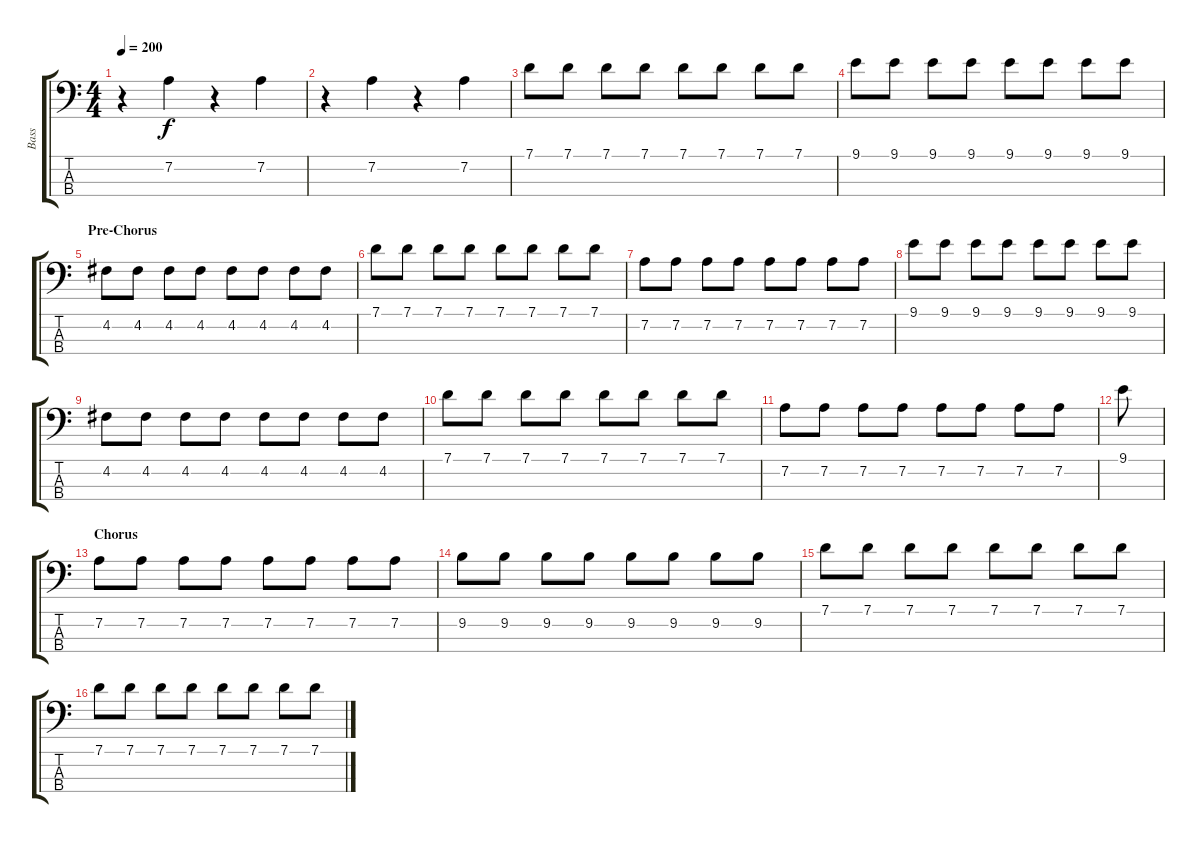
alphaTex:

\track ("Bass" "Bass") {instrument electricbassfinger}
\staff {score tabs}
\tuning (G2 D2 A1 E1) {hide}
\ts (4 4)
\tempo 200
\clef f4
\ks c
r.4{dy f} 7.2.4 r.4 7.2.4 |
r.4 7.2.4 r.4 7.2.4 |
7.1.8 7.1.8 7.1.8 7.1.8 7.1.8 7.1.8 7.1.8 7.1.8 |
9.1.8 9.1.8 9.1.8 9.1.8 9.1.8 9.1.8 9.1.8 9.1.8 |
\section ("" "Pre-Chorus")
4.2.8 4.2.8 4.2.8 4.2.8 4.2.8 4.2.8 4.2.8 4.2.8 |
7.1.8 7.1.8 7.1.8 7.1.8 7.1.8 7.1.8 7.1.8 7.1.8 |
7.2.8 7.2.8 7.2.8 7.2.8 7.2.8 7.2.8 7.2.8 7.2.8 |
9.1.8 9.1.8 9.1.8 9.1.8 9.1.8 9.1.8 9.1.8 9.1.8 |
4.2.8 4.2.8 4.2.8 4.2.8 4.2.8 4.2.8 4.2.8 4.2.8 |
7.1.8 7.1.8 7.1.8 7.1.8 7.1.8 7.1.8 7.1.8 7.1.8 |
7.2.8 7.2.8 7.2.8 7.2.8 7.2.8 7.2.8 7.2.8 7.2.8 |
9.1.8 |
\section ("" "Chorus")
7.2.8 7.2.8 7.2.8 7.2.8 7.2.8 7.2.8 7.2.8 7.2.8 |
9.2.8 9.2.8 9.2.8 9.2.8 9.2.8 9.2.8 9.2.8 9.2.8 |
7.1.8 7.1.8 7.1.8 7.1.8 7.1.8 7.1.8 7.1.8 7.1.8 |
7.1.8 7.1.8 7.1.8 7.1.8 7.1.8 7.1.8 7.1.8 7.1.8
